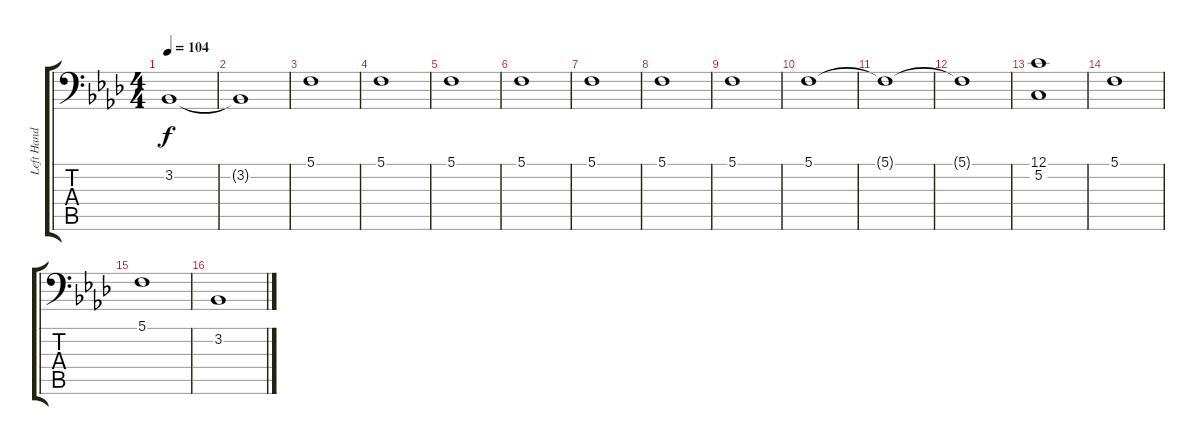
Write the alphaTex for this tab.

\track ("Left Hand" "Left Hand") {instrument electricpiano2}
\staff {score tabs}
\tuning (C3 G2 D2 A1 E1 B0) {hide}
\ts (4 4)
\tempo 104
\clef f4
\ks ab
3.2.1{dy f} |
3.2{t}.1 |
5.1.1 |
5.1.1 |
5.1.1 |
5.1.1 |
5.1.1 |
5.1.1 |
5.1.1 |
5.1.1 |
5.1{t}.1 |
5.1{t}.1 |
(12.1 5.2).1 |
5.1.1 |
5.1.1 |
3.2.1
